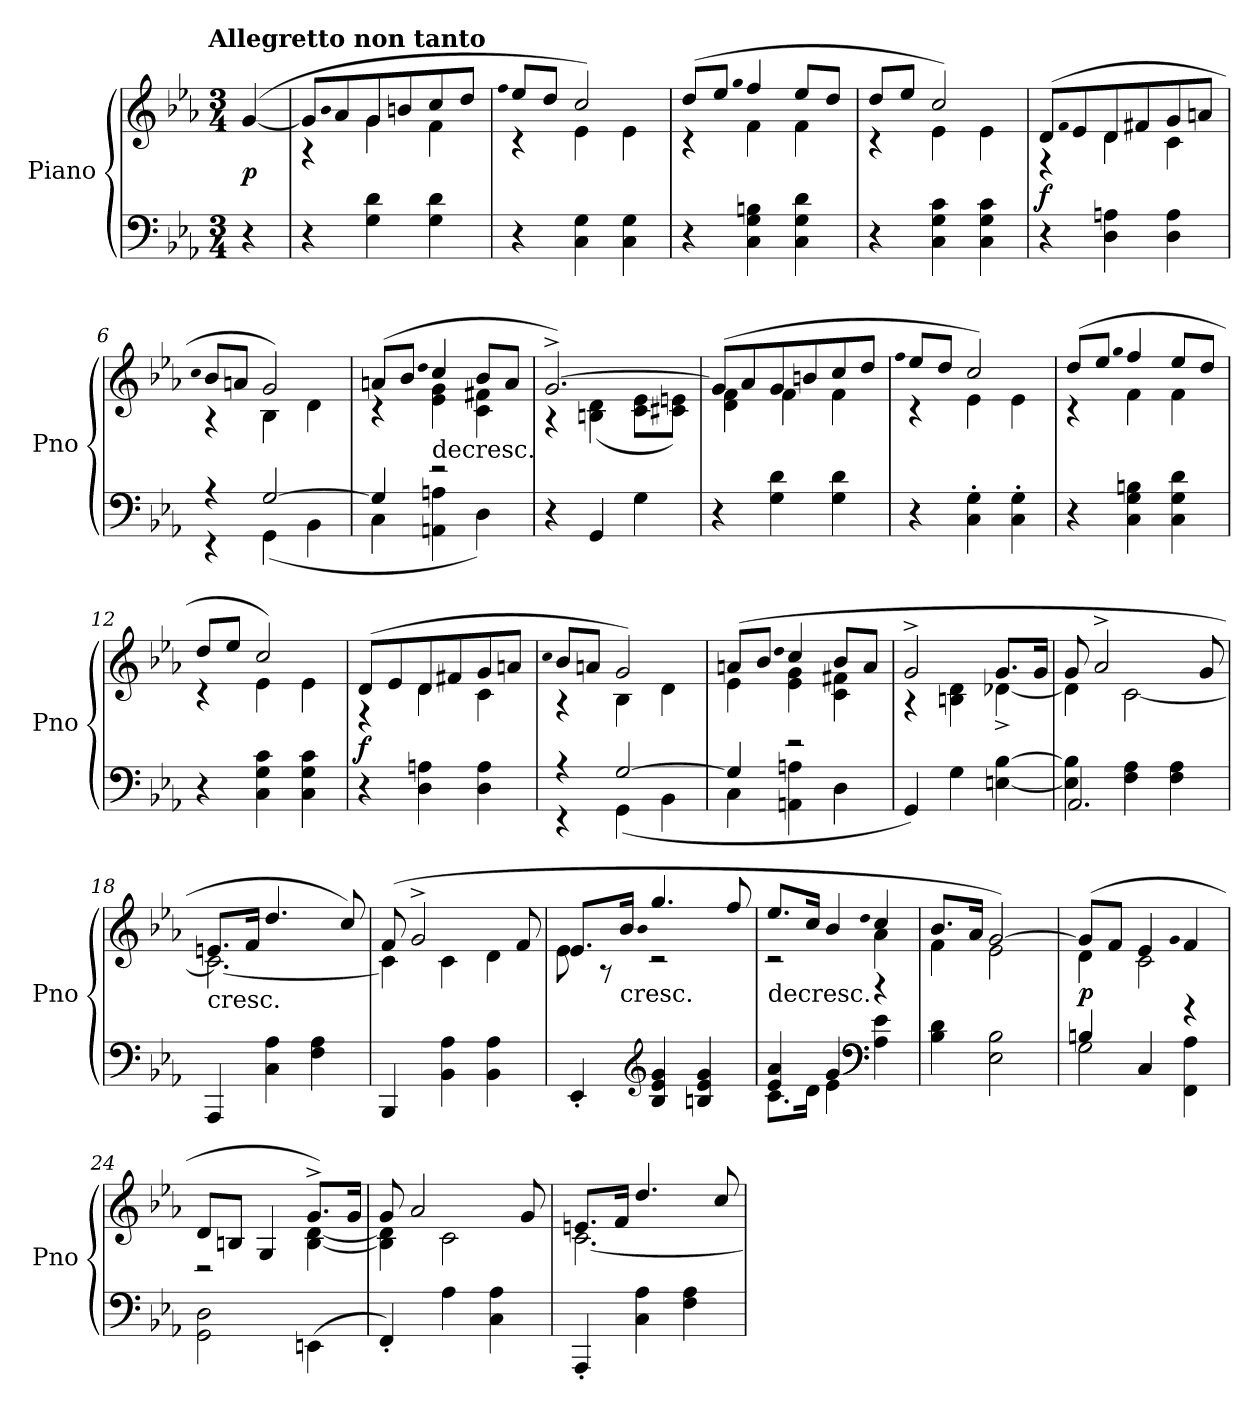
**kern	**kern	**dynam
*part1	*part1	*part1
*staff2	*staff1	*staff1/2
*I"Piano	*	*
*I'Pno	*	*
*clefF4	*clefG2	*
*k[b-e-a-]	*k[b-e-a-]	*
*c:	*c:	*
!!LO:TX:omd:t=Allegretto non tanto
*M3/4	*M3/4	*
*MM132	*MM132	*
=	=	=
4r	([4g/	p
=1	=1	=1
*	*^	*
4r	8g/L]	4r	.
.	qb-	.	.
.	8a-/	.	.
4G\ 4d\	8g/	4g\	.
.	8bn/	.	.
4G\ 4d\	8cc/	4f\	.
.	8dd/J	.	.
=2	=2	=2	=2
.	qff	.	.
4r	8ee-/L	4r	.
.	8dd/J	.	.
4C\ 4G\	2cc/)	4e-\	.
4C\ 4G\	.	4e-\	.
=3	=3	=3	=3
4r	(8dd/L	4r	.
.	8ee-/J	.	.
.	qgg	.	.
4C\ 4G\ 4Bn\	4ff/	4f\	.
4C\ 4G\ 4d\	8ee-/L	4f\	.
.	8dd/J	.	.
=4	=4	=4	=4
4r	8dd/L	4r	.
.	8ee-/J	.	.
4C\ 4G\ 4c\	2cc/)	4e-\	.
4C\ 4G\ 4c\	.	4e-\	.
=5	=5	=5	=5
4r	(8d/L	4r	f
.	qf	.	.
.	8e-/	.	.
4D\ 4An\	8d/	4d\	.
.	8f#X/	.	.
4D\ 4A\	8g/	4c\	.
.	8an/J	.	.
=6	=6	=6	=6
.	qcc	.	.
*^	*	*	*
4r	4r	8b-/L	4r	.
.	.	8an/J	.	.
[2G/	(4GG\	2g/)	4B-\	.
.	4BB-\	.	4d\	.
=7	=7	=7	=7	=7
4G/]	4C\	(8an/L	4r	.
.	.	8b-/J	.	.
.	.	qdd	.	.
!	!	!LO:TX:c:t=decresc.	!	!
2r	4AAn\ 4An\	4cc/	4e-\ 4g\	.
.	4D\)	8b-/L	4c\ 4f#X\	.
.	.	8a/J	.	.
*v	*v	*	*	*
=8	=8	=8	=8
4r	[2.g^/)	4r	.
4GG/	.	(4Bn\ 4d\	.
4G\	.	8c\ 8e-\L	.
.	.	8c#X\ 8en\J)	.
=9	=9	=9	=9
4r	(8g/L]	4d\ 4f\	.
.	8a-/	.	.
4G\ 4d\	8g/	4f\	.
.	8bn/	.	.
4G\ 4d\	8cc/	4f\	.
.	8dd/J	.	.
=10	=10	=10	=10
.	qff	.	.
4r	8ee-/L	4r	.
.	8dd/J	.	.
4C'\ 4G'\	2cc/)	4e-\	.
4C'\ 4G'\	.	4e-\	.
=11	=11	=11	=11
4r	(8dd/L	4r	.
.	8ee-/J	.	.
.	qgg	.	.
4C\ 4G\ 4Bn\	4ff/	4f\	.
4C\ 4G\ 4d\	8ee-/L	4f\	.
.	8dd/J	.	.
=12	=12	=12	=12
4r	8dd/L	4r	.
.	8ee-/J	.	.
4C\ 4G\ 4c\	2cc/)	4e-\	.
4C\ 4G\ 4c\	.	4e-\	.
=13	=13	=13	=13
4r	(8d/L	4r	f
.	8e-/	.	.
4D\ 4An\	8d/	4d\	.
.	8f#X/	.	.
4D\ 4A\	8g/	4c\	.
.	8an/J	.	.
=14	=14	=14	=14
.	qcc	.	.
*^	*	*	*
4r	4r	8b-/L	4r	.
.	.	8an/J	.	.
[2G/	(4GG\	2g/)	4B-\	.
.	4BB-\	.	4d\	.
=15	=15	=15	=15	=15
4G/]	4C\	(8an/L	4e-\	.
.	.	8b-/J	.	.
.	.	qdd	.	.
2r	4AAn\ 4An\	4cc/	4e-\ 4g\	.
.	4D\	8b-/L	4c\ 4f#X\	.
.	.	8a/J	.	.
*v	*v	*	*	*
=16	=16	=16	=16
4GG/)	2g^/	4r	.
4G\	.	4Bn\ 4d\	.
[4En\ [4B-\	8.g/L	[4d-X^\	.
.	16g/Jk	.	.
=17	=17	=17	=17
*^	*	*	*
4E]\ 4B-]\	2.AA-/	8g/	4d-\]	.
.	.	2a-^/	.	.
4F\ 4A-\	.	.	[2c\	.
4F\ 4A-\	.	.	.	.
.	.	8g/	.	.
*v	*v	*	*	*
=18	=18	=18	=18
!	!LO:TX:c:t=cresc.	!	!
4AAA-/	8.en/L	2.c\_	.
.	16f/Jk	.	.
4C\ 4A-\	4.dd/	.	.
4F\ 4A-\	.	.	.
.	8cc/)	.	.
=19	=19	=19	=19
4BBB-/	(8f/	4c\]	.
.	2g^/	.	.
4BB-\ 4A-\	.	4c\	.
4BB-\ 4A-\	.	4d\	.
.	8f/	.	.
=20	=20	=20	=20
4EE-'/	8.e-/L	8e-\	.
.	.	8r	.
!	!LO:TX:c:t=cresc.	!	!
.	16b-/Jk	.	.
*clefG2	*	*	*
.	qb-	.	.
4B-/ 4e-/ 4g/	4.gg/	2r	.
4Bn/ 4e-/ 4g/	.	.	.
.	8ff/	.	.
=21	=21	=21	=21
*^	*	*	*
!	!	!LO:TX:c:t=decresc.	!	!
4e-/ 4a-/	8.c\L	8.ee-/L	2r	.
.	16d\Jk	16cc/Jk	.	.
4g/	4e-\	4b-/	.	.
*clefF4	*	*	*	*
.	.	qdd	.	.
4r	4A-\ 4e-\	4cc/	4a-\	.
*v	*v	*	*	*
=22	=22	=22	=22
4B-\ 4d\	8.b-/L	4f\	.
.	16a-/Jk	.	.
2E-\ 2B-\	[2g/)	2e-\	.
=23	=23	=23	=23
*^	*	*	*
4Bn/	2G\	(8g/L]	4d\	p
.	.	8f/J	.	.
4C/	.	4e-/	2c\	.
.	.	qg	.	.
4r	4FF\ 4A-\	4f/	.	.
*v	*v	*	*	*
=24	=24	=24	=24
2GG\ 2D\	8d/L	2r	.
.	8Bn/J	.	.
.	4G/	.	.
(4EEn\	8.g^/L)	[4B\ [4d\	.
.	16g/Jk	.	.
=25	=25	=25	=25
4FF'/)	8g/	4B]\ 4d]\	.
.	2a-/	.	.
4A-\	.	2c\	.
4C\ 4A-\	.	.	.
.	8g/	.	.
=26	=26	=26	=26
4AAA-'/	8.en/L	[2.c\	.
.	16f/Jk	.	.
4C\ 4A-\	4.dd/	.	.
4F\ 4A-\	.	.	.
.	8cc/	.	.
*	*v	*v	*
=	=	=
*-	*-	*-
